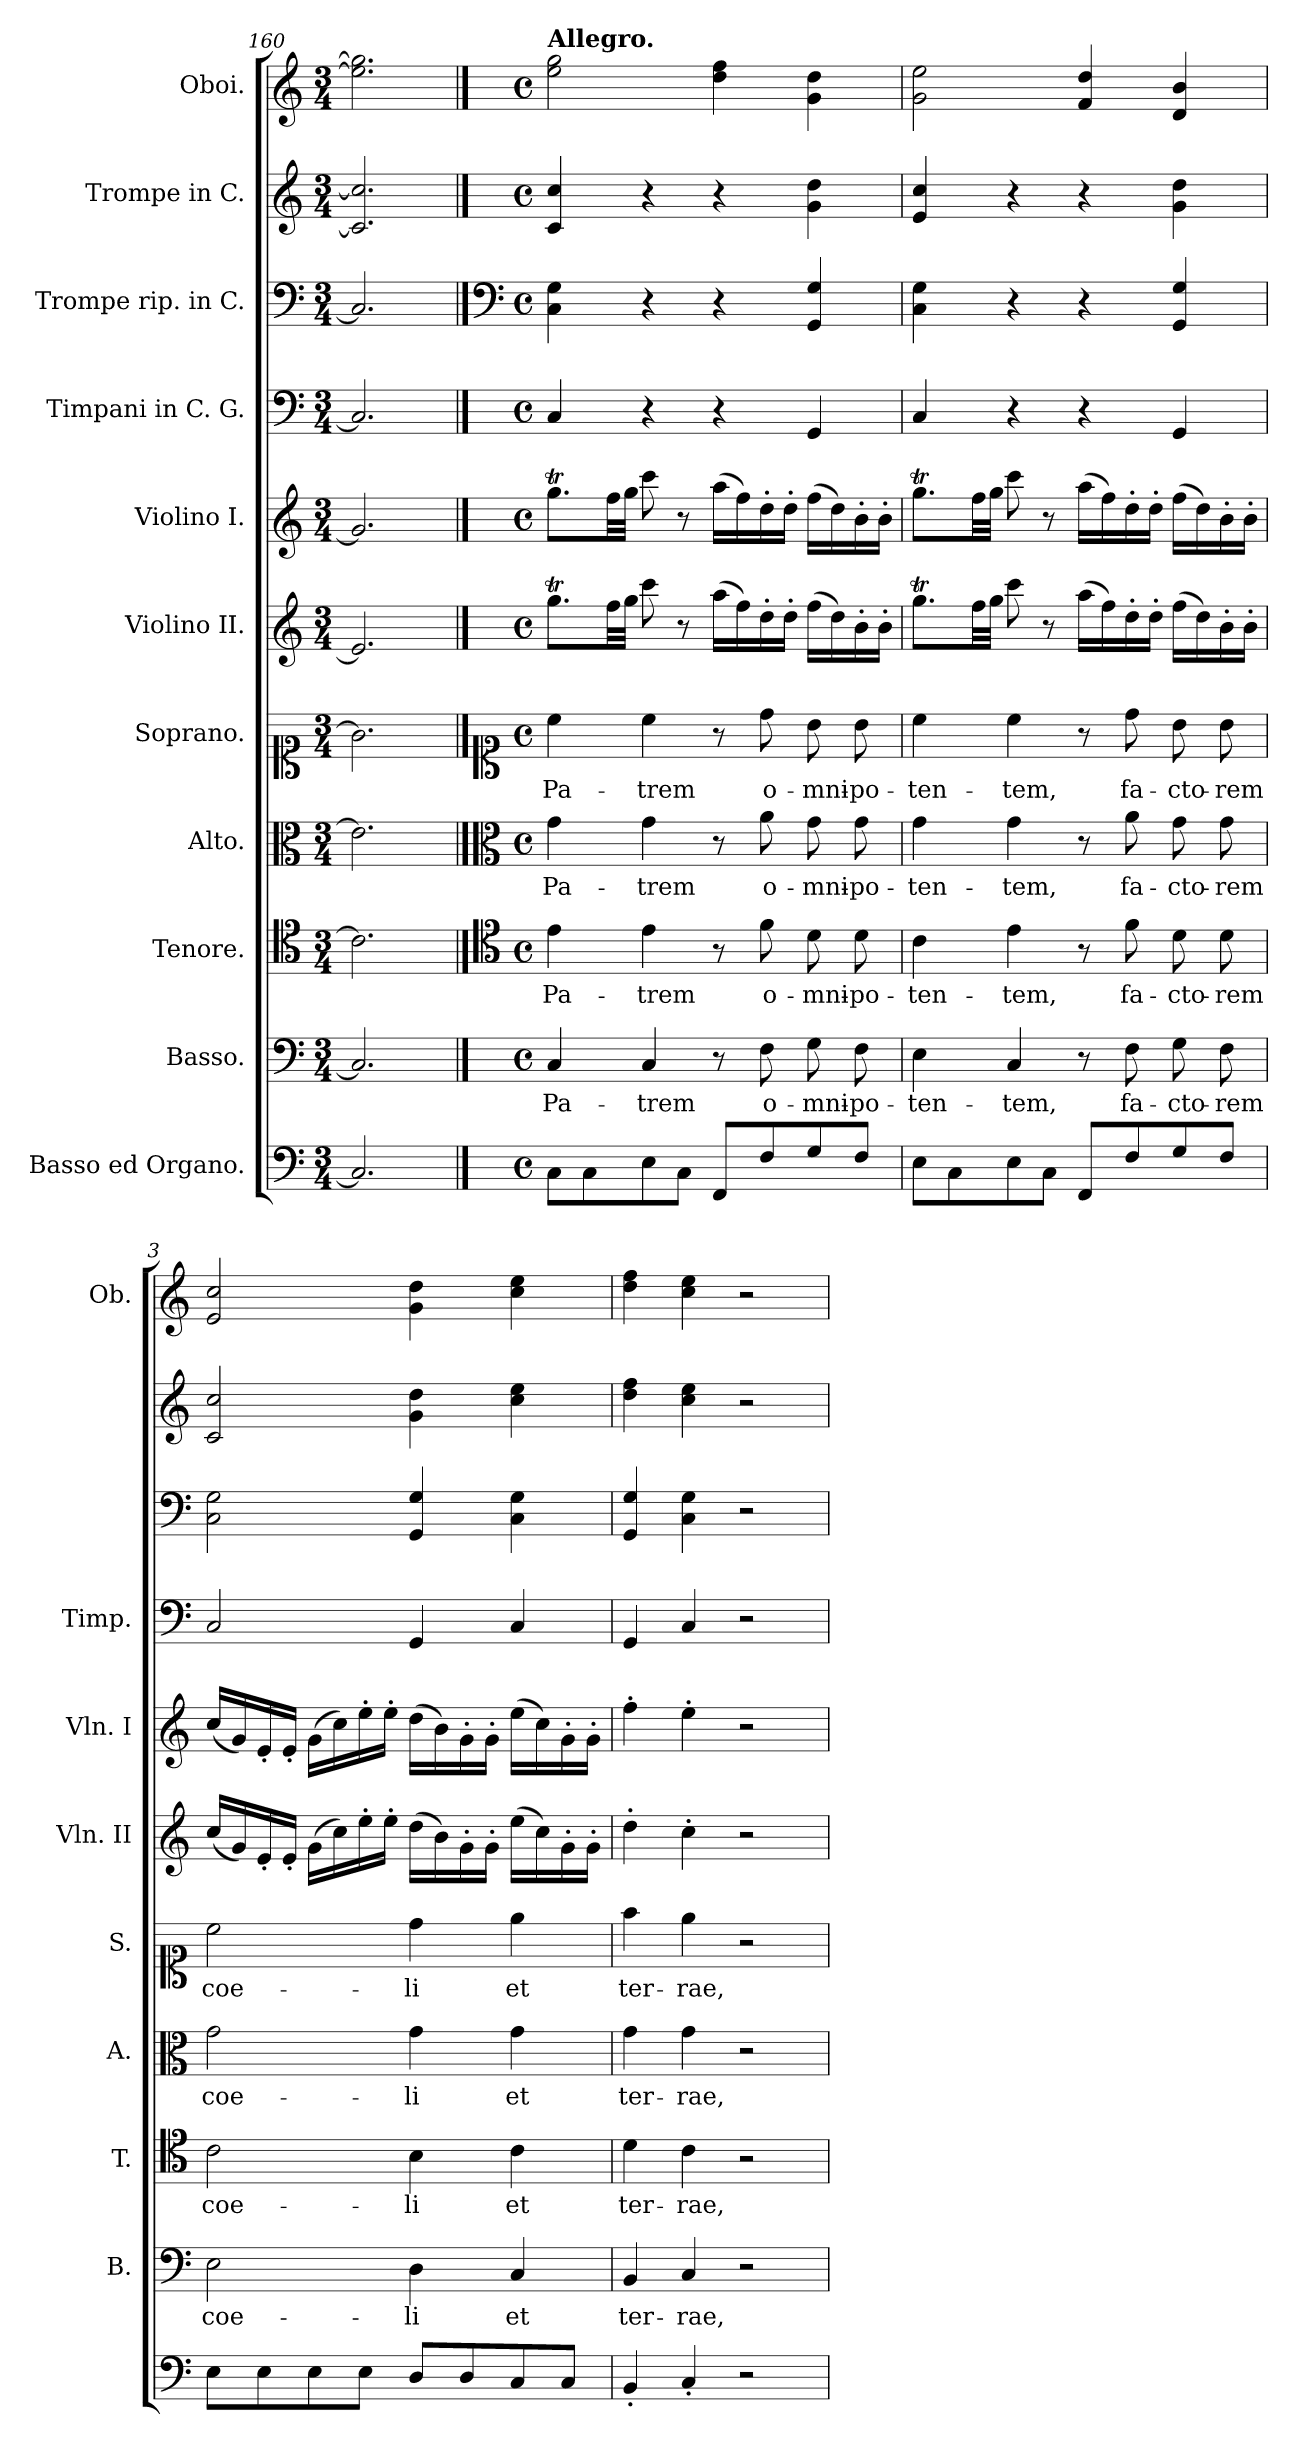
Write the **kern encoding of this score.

**kern	**kern	**text	**kern	**text	**kern	**text	**kern	**text	**kern	**kern	**kern	**kern	**kern	**kern
*part11	*part10	*part10	*part9	*part9	*part8	*part8	*part7	*part7	*part6	*part5	*part4	*part3	*part2	*part1
*staff11	*staff10	*staff10	*staff9	*staff9	*staff8	*staff8	*staff7	*staff7	*staff6	*staff5	*staff4	*staff3	*staff2	*staff1
*I"Basso ed  Organo.	*I"Basso.	*	*I"Tenore.	*	*I"Alto.	*	*I"Soprano.	*	*I"Violino II.	*I"Violino I.	*I"Timpani in C. G.	*I"Trompe rip. in C.	*I"Trompe in C.	*I"Oboi.
*	*I'B.	*	*I'T.	*	*I'A.	*	*I'S.	*	*I'Vln. II	*I'Vln. I	*I'Timp.	*	*	*I'Ob.
*clefF4	*clefF4	*	*clefC4	*	*clefC3	*	*clefC1	*	*clefG2	*clefG2	*clefF4	*clefF4	*clefG2	*clefG2
*k[]	*k[]	*	*k[]	*	*k[]	*	*k[]	*	*k[]	*k[]	*k[]	*k[]	*k[]	*k[]
*M3/4	*M3/4	*	*M3/4	*	*M3/4	*	*M3/4	*	*M3/4	*M3/4	*M3/4	*M3/4	*M3/4	*M3/4
=160	=160	=160	=160	=160	=160	=160	=160	=160	=160	=160	=160	=160	=160	=160
2.C/]	2.C/]	.	2.c\]	.	2.e\]	.	2.g\]	.	2.e/]	2.g/]	2.C/]	2.C/]	2.c/] 2.cc/]	2.ee\] 2.gg\]
!!LO:PB:g=z
==1	==1	==1	==1	==1	==1	==1	==1	==1	==1	==1	==1	==1	==1	==1
*	*	*	*clefC4	*	*clefC3	*	*clefC1	*	*	*	*	*clefF4	*	*
*k[]	*k[]	*	*k[]	*	*k[]	*	*k[]	*	*k[]	*k[]	*k[]	*k[]	*k[]	*k[]
*M4/4	*M4/4	*	*M4/4	*	*M4/4	*	*M4/4	*	*M4/4	*M4/4	*M4/4	*M4/4	*M4/4	*M4/4
*met(c)	*met(c)	*	*met(c)	*	*met(c)	*	*met(c)	*	*met(c)	*met(c)	*met(c)	*met(c)	*met(c)	*met(c)
!	!	!	!	!	!	!	!	!	!	!	!	!	!	!LO:TX:a:B:t=Allegro.
!	!	!LO:LY:b	!	!LO:LY:b	!	!LO:LY:b	!	!LO:LY:b	!	!	!	!	!	!
8C\L	4C/	Pa-	4e\	Pa-	4g\	Pa-	4cc\	Pa-	8.ggT\L	8.ggT\L	4C/	4C\ 4G\	4c/ 4cc/	2ee\ 2gg\
8C\	.	.	.	.	.	.	.	.	.	.	.	.	.	.
.	.	.	.	.	.	.	.	.	32ff\LL	32ff\LL	.	.	.	.
.	.	.	.	.	.	.	.	.	32gg\JJJ	32gg\JJJ	.	.	.	.
!	!	!LO:LY:b	!	!LO:LY:b	!	!LO:LY:b	!	!LO:LY:b	!	!	!	!	!	!
8E\	4C/	-trem	4e\	-trem	4g\	-trem	4cc\	-trem	8ccc\	8ccc\	4r	4r	4r	.
8C\J	.	.	.	.	.	.	.	.	8r	8r	.	.	.	.
8FF/L	8r	.	8r	.	8r	.	8r	.	(>16aa\LL	(>16aa\LL	4r	4r	4r	4dd\ 4ff\
.	.	.	.	.	.	.	.	.	16ff\)	16ff\)	.	.	.	.
!	!	!LO:LY:b	!	!LO:LY:b	!	!LO:LY:b	!	!LO:LY:b	!	!	!	!	!	!
8F/	8F\	o-	8f\	o-	8a\	o-	8dd\	o-	16dd'\	16dd'\	.	.	.	.
.	.	.	.	.	.	.	.	.	16dd'\JJ	16dd'\JJ	.	.	.	.
!	!	!LO:LY:b	!	!LO:LY:b	!	!LO:LY:b	!	!LO:LY:b	!	!	!	!	!	!
8G/	8G\	-mni-	8d\	-mni-	8g\	-mni-	8b\	-mni-	(>16ff\LL	(>16ff\LL	4GG/	4GG/ 4G/	4g\ 4dd\	4g\ 4dd\
.	.	.	.	.	.	.	.	.	16dd\)	16dd\)	.	.	.	.
!	!	!LO:LY:b	!	!LO:LY:b	!	!LO:LY:b	!	!LO:LY:b	!	!	!	!	!	!
8F/J	8F\	-po-	8d\	-po-	8g\	-po-	8b\	-po-	16b'\	16b'\	.	.	.	.
.	.	.	.	.	.	.	.	.	16b'\JJ	16b'\JJ	.	.	.	.
=2	=2	=2	=2	=2	=2	=2	=2	=2	=2	=2	=2	=2	=2	=2
!	!	!LO:LY:b	!	!LO:LY:b	!	!LO:LY:b	!	!LO:LY:b	!	!	!	!	!	!
8E\L	4E\	-ten-	4c\	-ten-	4g\	-ten-	4cc\	-ten-	8.ggT\L	8.ggT\L	4C/	4C\ 4G\	4e/ 4cc/	2g\ 2ee\
8C\	.	.	.	.	.	.	.	.	.	.	.	.	.	.
.	.	.	.	.	.	.	.	.	32ff\LL	32ff\LL	.	.	.	.
.	.	.	.	.	.	.	.	.	32gg\JJJ	32gg\JJJ	.	.	.	.
!	!	!LO:LY:b	!	!LO:LY:b	!	!LO:LY:b	!	!LO:LY:b	!	!	!	!	!	!
8E\	4C/	-tem,	4e\	-tem,	4g\	-tem,	4cc\	-tem,	8ccc\	8ccc\	4r	4r	4r	.
8C\J	.	.	.	.	.	.	.	.	8r	8r	.	.	.	.
8FF/L	8r	.	8r	.	8r	.	8r	.	(>16aa\LL	(>16aa\LL	4r	4r	4r	4f/ 4dd/
.	.	.	.	.	.	.	.	.	16ff\)	16ff\)	.	.	.	.
!	!	!LO:LY:b	!	!LO:LY:b	!	!LO:LY:b	!	!LO:LY:b	!	!	!	!	!	!
8F/	8F\	fa-	8f\	fa-	8a\	fa-	8dd\	fa-	16dd'\	16dd'\	.	.	.	.
.	.	.	.	.	.	.	.	.	16dd'\JJ	16dd'\JJ	.	.	.	.
!	!	!LO:LY:b	!	!LO:LY:b	!	!LO:LY:b	!	!LO:LY:b	!	!	!	!	!	!
8G/	8G\	-cto-	8d\	-cto-	8g\	-cto-	8b\	-cto-	(>16ff\LL	(>16ff\LL	4GG/	4GG/ 4G/	4g\ 4dd\	4d/ 4b/
.	.	.	.	.	.	.	.	.	16dd\)	16dd\)	.	.	.	.
!	!	!LO:LY:b	!	!LO:LY:b	!	!LO:LY:b	!	!LO:LY:b	!	!	!	!	!	!
8F/J	8F\	-rem	8d\	-rem	8g\	-rem	8b\	-rem	16b'\	16b'\	.	.	.	.
.	.	.	.	.	.	.	.	.	16b'\JJ	16b'\JJ	.	.	.	.
=3	=3	=3	=3	=3	=3	=3	=3	=3	=3	=3	=3	=3	=3	=3
!	!	!LO:LY:b	!	!LO:LY:b	!	!LO:LY:b	!	!LO:LY:b	!	!	!	!	!	!
8E\L	2E\	coe-	2c\	coe-	2g\	coe-	2cc\	coe-	(<16cc/LL	(<16cc/LL	2C/	2C\ 2G\	2c/ 2cc/	2e/ 2cc/
.	.	.	.	.	.	.	.	.	16g/)	16g/)	.	.	.	.
8E\	.	.	.	.	.	.	.	.	16e'/	16e'/	.	.	.	.
.	.	.	.	.	.	.	.	.	16e'/JJ	16e'/JJ	.	.	.	.
8E\	.	.	.	.	.	.	.	.	(>16g\LL	(>16g\LL	.	.	.	.
.	.	.	.	.	.	.	.	.	16cc\)	16cc\)	.	.	.	.
8E\J	.	.	.	.	.	.	.	.	16ee'\	16ee'\	.	.	.	.
.	.	.	.	.	.	.	.	.	16ee'\JJ	16ee'\JJ	.	.	.	.
!	!	!LO:LY:b	!	!LO:LY:b	!	!LO:LY:b	!	!LO:LY:b	!	!	!	!	!	!
8D/L	4D\	-li	4B\	-li	4g\	-li	4dd\	-li	(>16dd\LL	(>16dd\LL	4GG/	4GG/ 4G/	4g\ 4dd\	4g\ 4dd\
.	.	.	.	.	.	.	.	.	16b\)	16b\)	.	.	.	.
8D/	.	.	.	.	.	.	.	.	16g'\	16g'\	.	.	.	.
.	.	.	.	.	.	.	.	.	16g'\JJ	16g'\JJ	.	.	.	.
!	!	!LO:LY:b	!	!LO:LY:b	!	!LO:LY:b	!	!LO:LY:b	!	!	!	!	!	!
8C/	4C/	et	4c\	et	4g\	et	4ee\	et	(>16ee\LL	(>16ee\LL	4C/	4C\ 4G\	4cc\ 4ee\	4cc\ 4ee\
.	.	.	.	.	.	.	.	.	16cc\)	16cc\)	.	.	.	.
8C/J	.	.	.	.	.	.	.	.	16g'\	16g'\	.	.	.	.
.	.	.	.	.	.	.	.	.	16g'\JJ	16g'\JJ	.	.	.	.
=4	=4	=4	=4	=4	=4	=4	=4	=4	=4	=4	=4	=4	=4	=4
!	!	!LO:LY:b	!	!LO:LY:b	!	!LO:LY:b	!	!LO:LY:b	!	!	!	!	!	!
4BB'/	4BB/	ter-	4d\	ter-	4g\	ter-	4ff\	ter-	4dd'\	4ff'\	4GG/	4GG/ 4G/	4dd\ 4ff\	4dd\ 4ff\
!	!	!LO:LY:b	!	!LO:LY:b	!	!LO:LY:b	!	!LO:LY:b	!	!	!	!	!	!
4C'/	4C/	-rae,	4c\	-rae,	4g\	-rae,	4ee\	-rae,	4cc'\	4ee'\	4C/	4C\ 4G\	4cc\ 4ee\	4cc\ 4ee\
2r	2r	.	2r	.	2r	.	2r	.	2r	2r	2r	2r	2r	2r
=	=	=	=	=	=	=	=	=	=	=	=	=	=	=
*-	*-	*-	*-	*-	*-	*-	*-	*-	*-	*-	*-	*-	*-	*-
